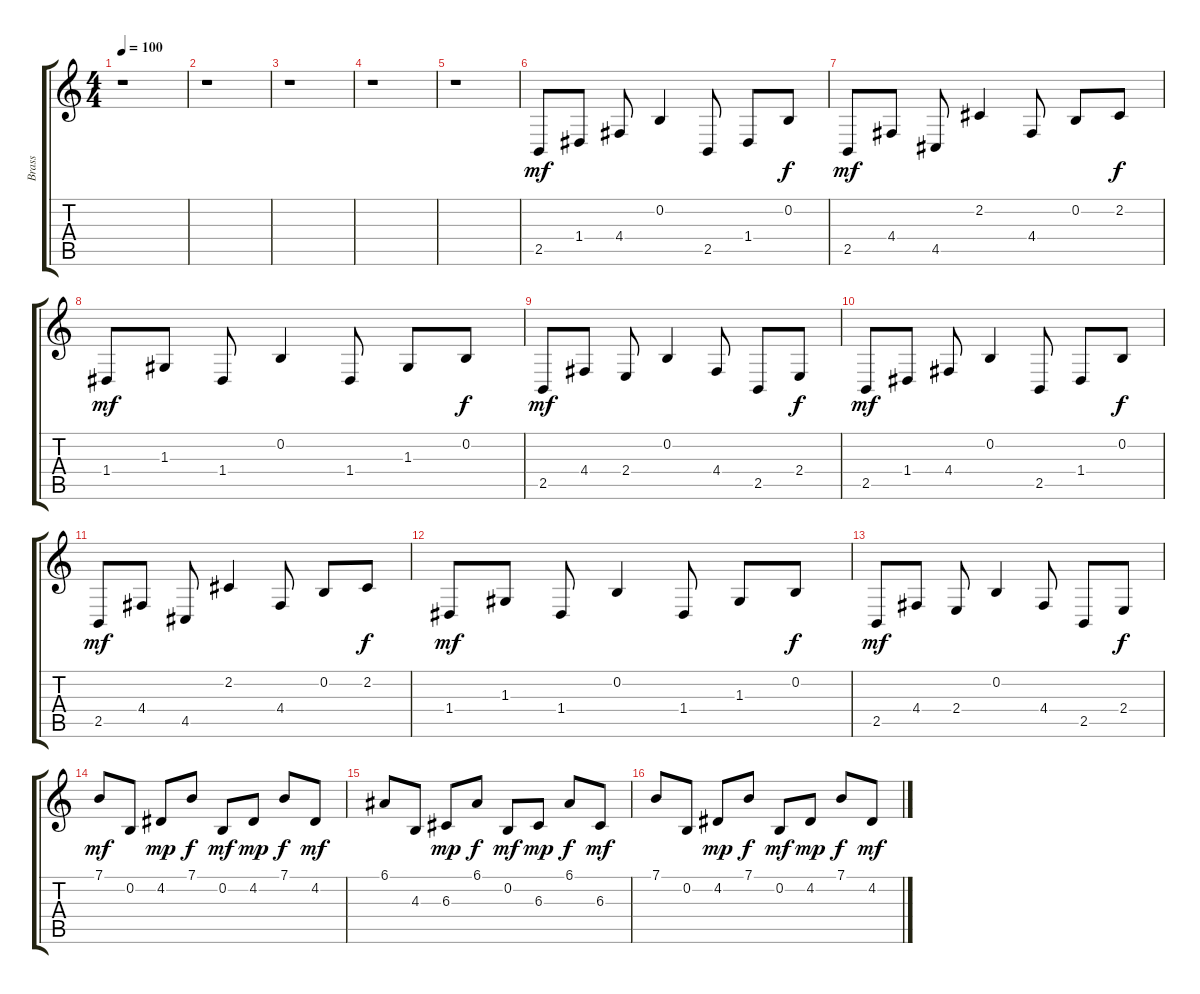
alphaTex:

\track ("Brass" "Brass") {instrument brasssection}
\staff {score tabs}
\tuning (E4 B3 G3 D3 A2 E2) {hide}
\ts (4 4)
\tempo 100
\clef g2
\ks c
r.1{dy mf} |
r.1 |
r.1 |
r.1 |
r.1 |
2.5.8 1.4.8 4.4.8 0.2.4 2.5.8 1.4.8 0.2.8{dy f} |
2.5.8{dy mf} 4.4.8 4.5.8 2.2.4 4.4.8 0.2.8 2.2.8{dy f} |
1.4.8{dy mf} 1.3.8 1.4.8 0.2.4 1.4.8 1.3.8 0.2.8{dy f} |
2.5.8{dy mf} 4.4.8 2.4.8 0.2.4 4.4.8 2.5.8 2.4.8{dy f} |
2.5.8{dy mf} 1.4.8 4.4.8 0.2.4 2.5.8 1.4.8 0.2.8{dy f} |
2.5.8{dy mf} 4.4.8 4.5.8 2.2.4 4.4.8 0.2.8 2.2.8{dy f} |
1.4.8{dy mf} 1.3.8 1.4.8 0.2.4 1.4.8 1.3.8 0.2.8{dy f} |
2.5.8{dy mf} 4.4.8 2.4.8 0.2.4 4.4.8 2.5.8 2.4.8{dy f} |
7.1.8{dy mf} 0.2.8{balance 4} 4.2.8{dy mp} 7.1.8{dy f} 0.2.8{dy mf} 4.2.8{dy mp} 7.1.8{dy f} 4.2.8{dy mf} |
6.1.8 4.3.8 6.3.8{dy mp} 6.1.8{dy f} 0.2.8{dy mf} 6.3.8{dy mp} 6.1.8{dy f} 6.3.8{dy mf} |
7.1.8 0.2.8 4.2.8{dy mp} 7.1.8{dy f} 0.2.8{dy mf} 4.2.8{dy mp} 7.1.8{dy f} 4.2.8{dy mf}
